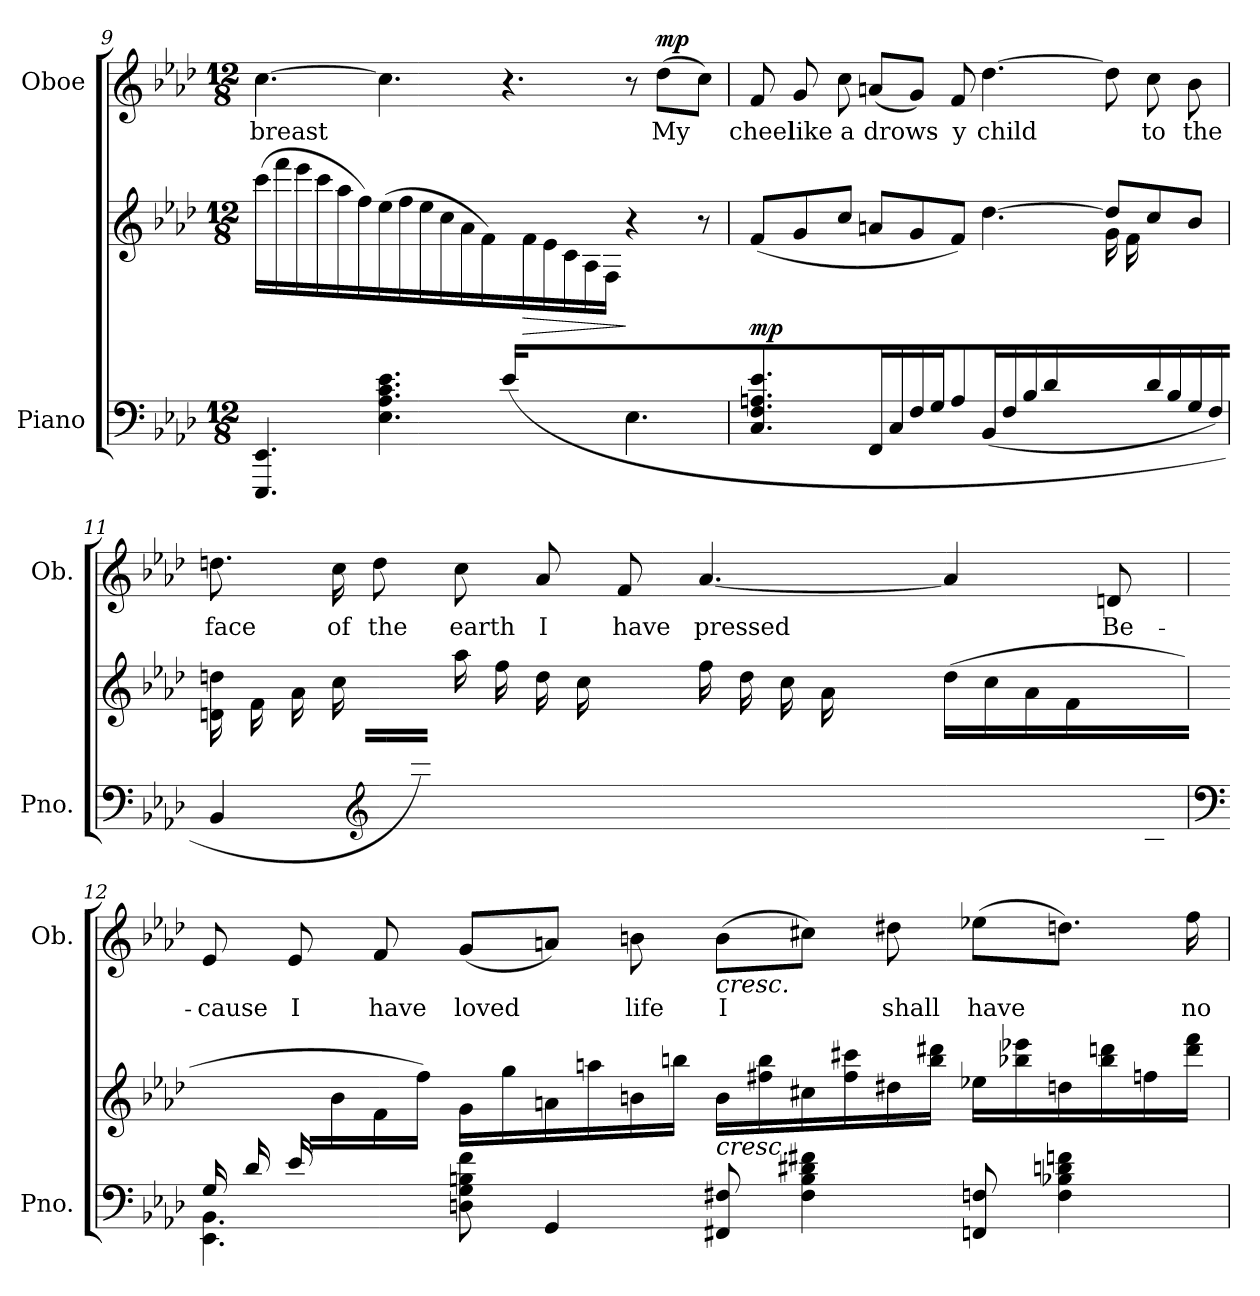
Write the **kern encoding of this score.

**kern	**kern	**dynam	**kern	**text	**dynam
*part2	*part2	*part2	*part1	*part1	*part1
*staff3	*staff2	*staff2/3	*staff1	*staff1	*staff1
*I"Piano	*	*	*I"Oboe	*	*
*I'Pno.	*	*	*I'Ob.	*	*
!!LO:LB:g=z
*clefF4	*clefG2	*	*clefG2	*	*
*k[b-e-a-d-]	*k[b-e-a-d-]	*	*k[b-e-a-d-]	*	*
*M12/8	*M12/8	*	*M12/8	*	*
=9	=9	=9	=9	=9	=9
*^	*	*	*	*	*
!	!	!	!	!	!LO:LY:b	!
2.ryy	4.EEE-/ 4.EE-/	(16ccc\LL	.	[4.cc\	breast	.
.	.	16fff\	.	.	.	.
.	.	16eee-\	.	.	.	.
.	.	16ccc\	.	.	.	.
.	.	16aa-\	.	.	.	.
.	.	16ff\JJ)	.	.	.	.
.	4.E-\ 4.A-\ 4.c\ 4.e-\	(16ee-\LL	.	4.cc\]	.	.
.	.	16ff\	.	.	.	.
.	.	16ee-\	.	.	.	.
.	.	16cc\	.	.	.	.
.	.	16a-\	.	.	.	.
.	.	16f\JJ)	.	.	.	.
(16e-/LL	4ryy	16ryy	.	4.r	.	.
!	!	!	!LO:HP:b	!	!	!
2ryy	.	16f\	>	.	.	.
.	.	16e-\	.	.	.	.
.	.	16c\	.	.	.	.
.	8ryy	16A-\	.	.	.	.
.	.	16F\JJ)	.	.	.	.
.	4.E-\	4r	]	8r	.	.
!	!	!	!	!	!LO:LY:b	!LO:DY:b
.	.	.	.	(8dd-\L	My	mp
8.ryy	.	.	.	.	.	.
.	.	8r	.	8cc\J)	.	.
*v	*v	*	*	*	*	*
!!LO:PB:g=z
=10	=10	=10	=10	=10	=10
*	*^	*	*	*	*
!	!	!	!LO:DY:b	!	!LO:LY:b	!
4.C\ 4.F\ 4.An\ 4.e-\	(8f/L	1ryy	mp	8f/	cheel	.
!	!	!	!	!	!LO:LY:b	!
.	8g/	.	.	8g/	like	.
!	!	!	!	!	!LO:LY:b	!
.	8cc/J	.	.	8cc\	a	.
!	!	!	!	!	!LO:LY:b	!
16FF/LL	8an/L	.	.	(8an/L	drows-	.
16C/	.	.	.	.	.	.
16F/	8g/	.	.	8g/J)	.	.
16G/J	.	.	.	.	.	.
!	!	!	!	!	!LO:LY:b	!
8A/J	8f/J)	.	.	8f/	-y	.
!	!	!	!	!	!LO:LY:b	!
(<16BB-/LL	[4.dd-\	.	.	[4.dd-\	child	.
16F/	.	.	.	.	.	.
16B-/	.	.	.	.	.	.
16d-/	.	.	.	.	.	.
4ryy	.	16f\	.	.	.	.
.	.	16b-\JJ)	.	.	.	.
.	8dd-/L]	(<16g\LL	.	8dd-\]	.	.
.	.	16f\	.	.	.	.
!	!	!	!	!	!LO:LY:b	!
16d-/	8cc/	4ryy	.	8cc\	to	.
16B-/	.	.	.	.	.	.
!	!	!	!	!	!LO:LY:b	!
16G/	8b-/J	.	.	8b-\	the	.
16F/JJ)	.	.	.	.	.	.
*	*v	*v	*	*	*	*
!!LO:LB:g=z
=11	=11	=11	=11	=11	=11
*^	*	*	*	*	*
!	!	!	!	!	!LO:LY:b	!
4ryy	4BB-/	(16dn\ 16ddn\LL	.	8.ddn\	face	.
.	.	16f\	.	.	.	.
.	.	16a-\	.	.	.	.
!	!	!	!	!	!LO:LY:b	!
.	.	16cc\	.	16cc\	of	.
*clefG2	*	*	*	*	*	*
!	!	!	!	!	!LO:LY:b	!
16ff/	8ryy	8ryy	.	8dd\	the	.
16ccc/JJ)	.	.	.	.	.	.
!	!	!	!	!	!LO:LY:b	!
4ryy	4ryy	(16aa-\LL	.	8cc\	earth	.
.	.	16ff\	.	.	.	.
!	!	!	!	!	!LO:LY:b	!
.	.	16dd\	.	8a-/	I	.
.	.	16cc\	.	.	.	.
!	!	!	!	!	!LO:LY:b	!
16a-/	8ryy	8ryy	.	8f/	have	.
16f/JJ)	.	.	.	.	.	.
!	!	!	!	!	!LO:LY:b	!
4ryy	4ryy	(16ff\LL	.	[4.a-/	pressed	.
.	.	16dd\	.	.	.	.
.	.	16cc\	.	.	.	.
.	.	16a-\	.	.	.	.
16f/	8ryy	8ryy	.	.	.	.
16dn/JJ)	.	.	.	.	.	.
4ryy	4ryy	(16dd\LL	.	4a-/]	.	.
.	.	16cc\	.	.	.	.
.	.	16a-\	.	.	.	.
.	.	16f\	.	.	.	.
!	!	!	!	!	!LO:LY:b	!
16d/	8ryy	8ryy	.	8dn/	Be-	.
16B-/JJ)	.	.	.	.	.	.
!!LO:LB:g=z
=12	=12	=12	=12	=12	=12	=12
*clefF4	*	*	*	*	*	*
!	!	!	!	!	!LO:LY:b	!
(16G/LL	4.EE-\ 4.BB-\	8.ryy	.	8e-/	-cause	.
16d-/	.	.	.	.	.	.
!	!	!	!	!	!LO:LY:b	!
16e-/	.	.	.	8e-/	I	.
1ryy	.	16b-\	.	.	.	.
!	!	!	!	!	!LO:LY:b	!
.	.	16f\	.	8f/	have	.
.	.	16ff\JJ)	.	.	.	.
!	!	!	!	!	!LO:LY:b	!
.	8Dn\ 8G\ 8Bn\ 8f\	16g\LL	.	(8g/L	loved	.
.	.	16gg\	.	.	.	.
.	4GG/	16an\	.	8an/J)	.	.
.	.	16aan\	.	.	.	.
!	!	!	!	!	!LO:LY:b	!
.	.	16bn\	.	8bn\	life	.
.	.	16bbn\JJ	.	.	.	.
!	!	!	!	!LO:TX:b:i:t=cresc.	!	!
!	!	!LO:TX:b:i:t=cresc.	!	!	!	!
!	!	!	!	!	!LO:LY:b	!
.	8FF#X/ 8F#X/	16b\LL	.	(8b\L	I	.
.	.	16ff#X\ 16bb\	.	.	.	.
.	4F#\ 4B\ 4d#X\ 4f#X\	16cc#X\	.	8cc#X\J)	.	.
.	.	16ff#\ 16ccc#X\	.	.	.	.
!	!	!	!	!	!LO:LY:b	!
.	.	16dd#X\	.	8dd#X\	shall	.
.	.	16bb\ 16ddd#X\JJ	.	.	.	.
!	!	!	!	!	!LO:LY:b	!
.	8FFn/ 8Fn/	16ee-X\LL	.	(8ee-X\L	have	.
4ryy	.	16bb-X\ 16eee-X\	.	.	.	.
.	4F\ 4B-X\ 4dn\ 4fn\	16ddn\	.	8.ddn\J)	.	.
.	.	16bb-\ 16dddn\	.	.	.	.
.	.	16ffn\	.	.	.	.
!	!	!	!	!	!LO:LY:b	!
16ryy	.	16ddd\ 16fff\JJ	.	16ff\	no	.
*v	*v	*	*	*	*	*
=	=	=	=	=	=
*-	*-	*-	*-	*-	*-
